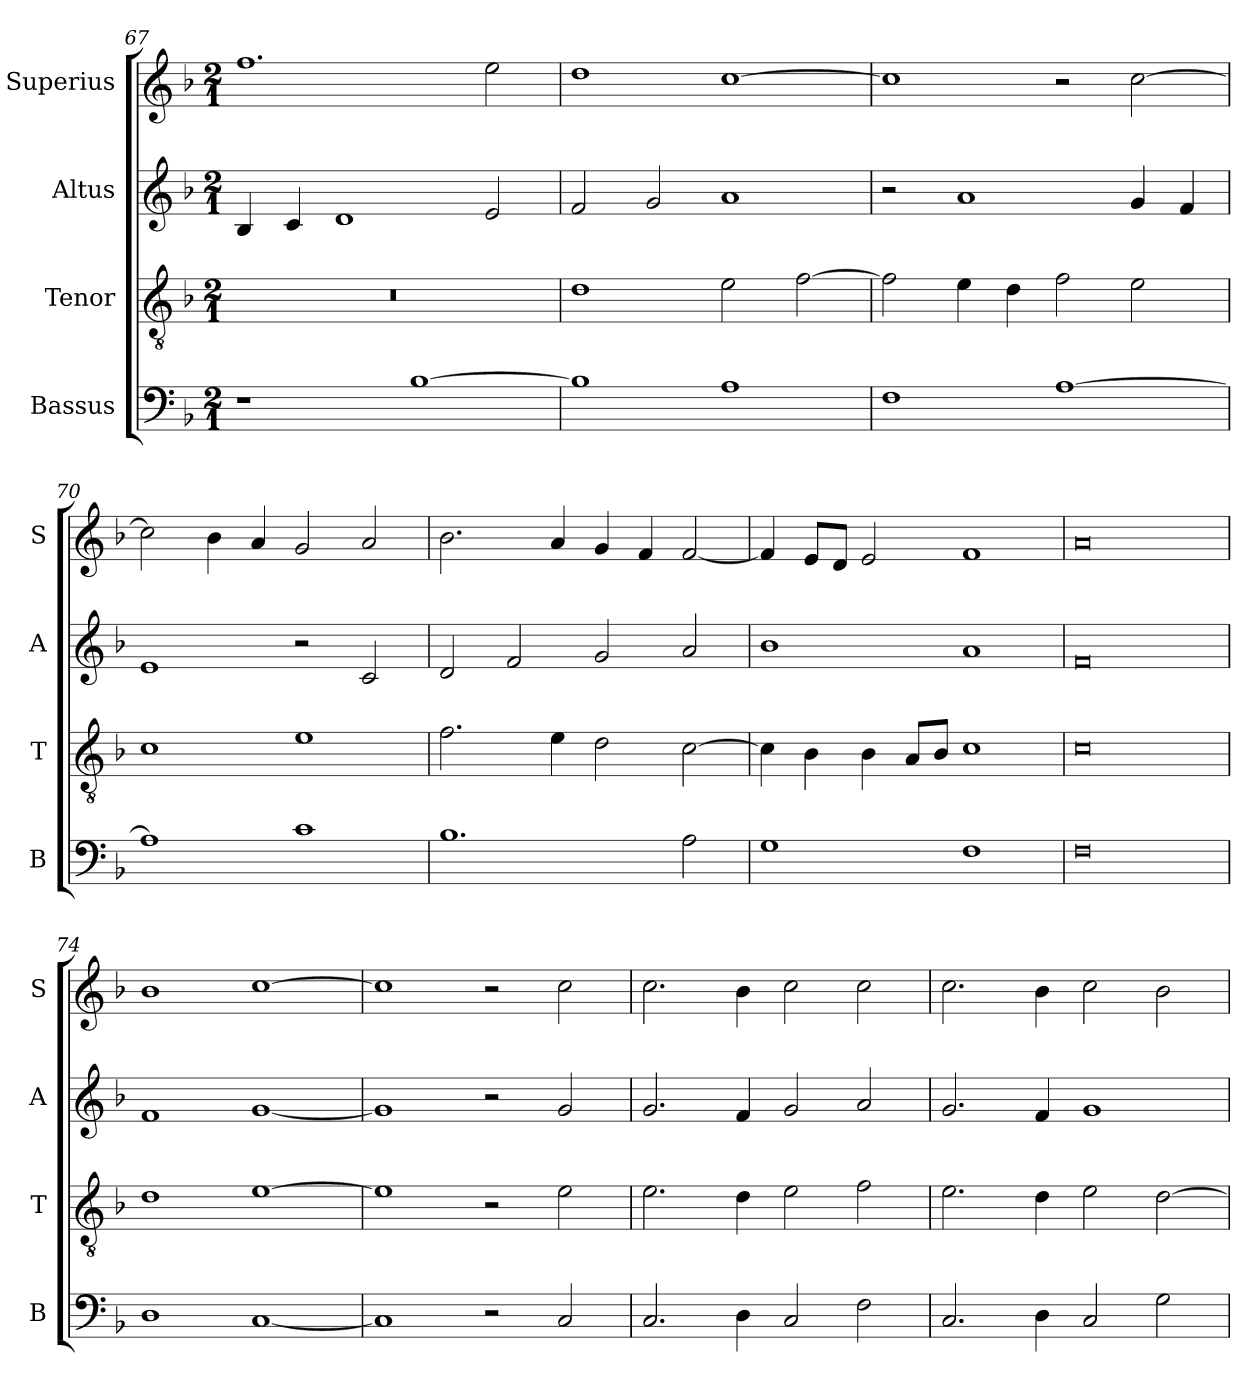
**kern	**kern	**kern	**kern
*part4	*part3	*part2	*part1
*staff4	*staff3	*staff2	*staff1
*I"Bassus	*I"Tenor	*I"Altus	*I"Superius
*I'B	*I'T	*I'A	*I'S
*clefF4	*clefGv2	*clefG2	*clefG2
*k[b-]	*k[b-]	*k[b-]	*k[b-]
*F:	*F:	*F:	*F:
*M2/1	*M2/1	*M2/1	*M2/1
=67	=67	=67	=67
1r	0r	4B-	1.ff
.	.	4c	.
.	.	1d	.
[1B-	.	.	.
.	.	2e	2ee
=68	=68	=68	=68
1B-]	1d	2f	1dd
.	.	2g	.
1A	2e	1a	[1cc
.	[2f	.	.
=69	=69	=69	=69
1F	2f]	2r	1cc]
.	4e	1a	.
.	4d	.	.
[1A	2f	.	2r
.	2e	4g	[2cc
.	.	4f	.
=70	=70	=70	=70
1A]	1c	1e	2cc]
.	.	.	4b-
.	.	.	4a
1c	1e	2r	2g
.	.	2c	2a
=71	=71	=71	=71
1.B-	2.f	2d	2.b-
.	.	2f	.
.	4e	.	4a
.	2d	2g	4g
.	.	.	4f
2A	[2c	2a	[2f
=72	=72	=72	=72
1G	4c]	1b-	4f]
.	4B-	.	8eL
.	.	.	8dJ
.	4B-	.	2e
.	8AL	.	.
.	8B-J	.	.
1F	1c	1a	1f
=73	=73	=73	=73
0F	0c	0f	0a
=74	=74	=74	=74
1D	1d	1f	1b-
[1C	[1e	[1g	[1cc
=75	=75	=75	=75
1C]	1e]	1g]	1cc]
2r	2r	2r	2r
2C	2e	2g	2cc
=76	=76	=76	=76
2.C	2.e	2.g	2.cc
4D	4d	4f	4b-
2C	2e	2g	2cc
2F	2f	2a	2cc
=77	=77	=77	=77
2.C	2.e	2.g	2.cc
4D	4d	4f	4b-
2C	2e	1g	2cc
2G	[2d	.	2b-
=	=	=	=
*-	*-	*-	*-
